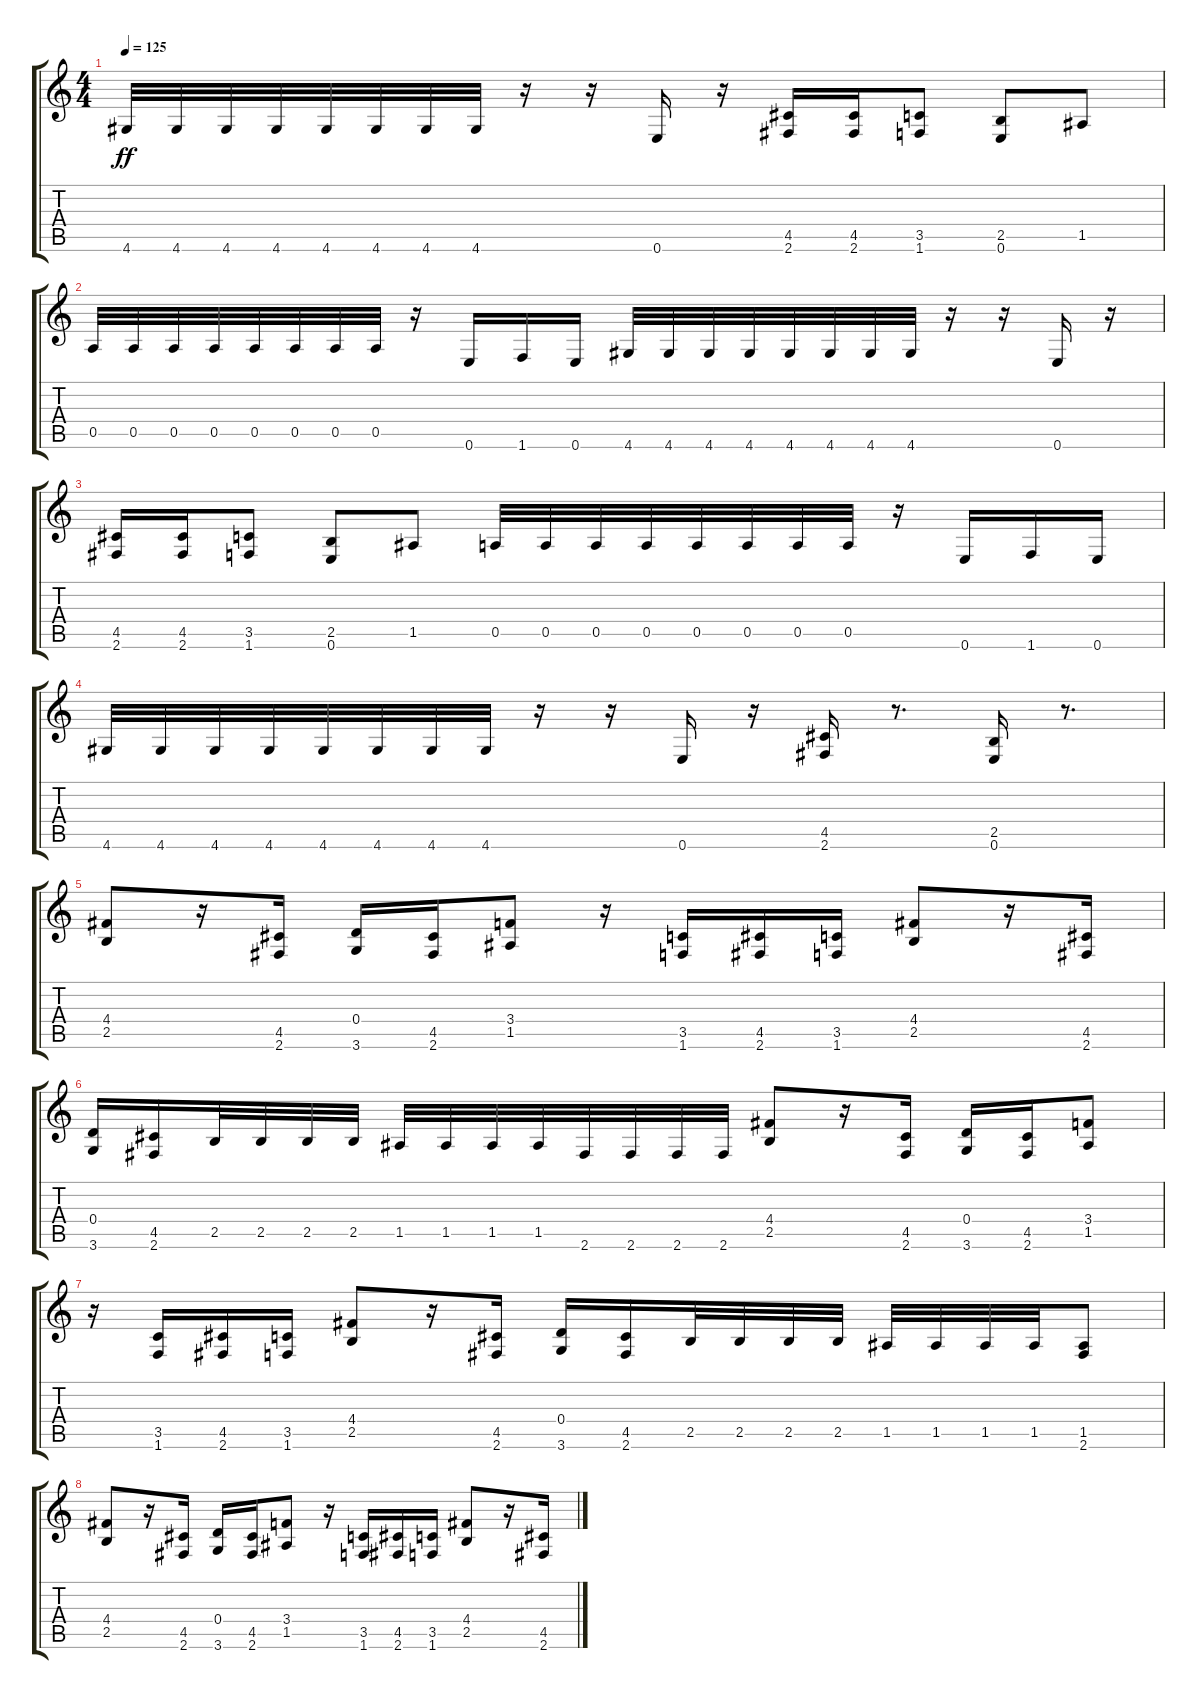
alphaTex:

\track "" {instrument distortionguitar}
\staff {score tabs}
\tuning (E4 B3 G3 D3 A2 E2) {hide}
\ts (4 4)
\tempo 125
\clef g2
\ks c
4.6.32{dy ff} 4.6.32 4.6.32 4.6.32 4.6.32 4.6.32 4.6.32 4.6.32 r.16 r.16 0.6.16 r.16 (4.5 2.6).16 (4.5 2.6).16 (3.5 1.6).8 (2.5 0.6).8 1.5.8 |
0.5.32 0.5.32 0.5.32 0.5.32 0.5.32 0.5.32 0.5.32 0.5.32 r.16 0.6.16 1.6.16 0.6.16 4.6.32 4.6.32 4.6.32 4.6.32 4.6.32 4.6.32 4.6.32 4.6.32 r.16 r.16 0.6.16 r.16 |
(4.5 2.6).16 (4.5 2.6).16 (3.5 1.6).8 (2.5 0.6).8 1.5.8 0.5.32 0.5.32 0.5.32 0.5.32 0.5.32 0.5.32 0.5.32 0.5.32 r.16 0.6.16 1.6.16 0.6.16 |
4.6.32 4.6.32 4.6.32 4.6.32 4.6.32 4.6.32 4.6.32 4.6.32 r.16 r.16 0.6.16 r.16 (4.5 2.6).16 r.8{d} (2.5 0.6).16 r.8{d} |
(4.4 2.5).8 r.16 (4.5 2.6).16 (0.4 3.6).16 (4.5 2.6).16 (3.4 1.5).8 r.16 (3.5 1.6).16 (4.5 2.6).16 (3.5 1.6).16 (4.4 2.5).8 r.16 (4.5 2.6).16 |
(0.4 3.6).16 (4.5 2.6).16 2.5.32 2.5.32 2.5.32 2.5.32 1.5.32 1.5.32 1.5.32 1.5.32 2.6.32 2.6.32 2.6.32 2.6.32 (4.4 2.5).8 r.16 (4.5 2.6).16 (0.4 3.6).16 (4.5 2.6).16 (3.4 1.5).8 |
r.16 (3.5 1.6).16 (4.5 2.6).16 (3.5 1.6).16 (4.4 2.5).8 r.16 (4.5 2.6).16 (0.4 3.6).16 (4.5 2.6).16 2.5.32 2.5.32 2.5.32 2.5.32 1.5.32 1.5.32 1.5.32 1.5.32 (1.5 2.6).8 |
(4.4 2.5).8 r.16 (4.5 2.6).16 (0.4 3.6).16 (4.5 2.6).16 (3.4 1.5).8 r.16 (3.5 1.6).16 (4.5 2.6).16 (3.5 1.6).16 (4.4 2.5).8 r.16 (4.5 2.6).16
